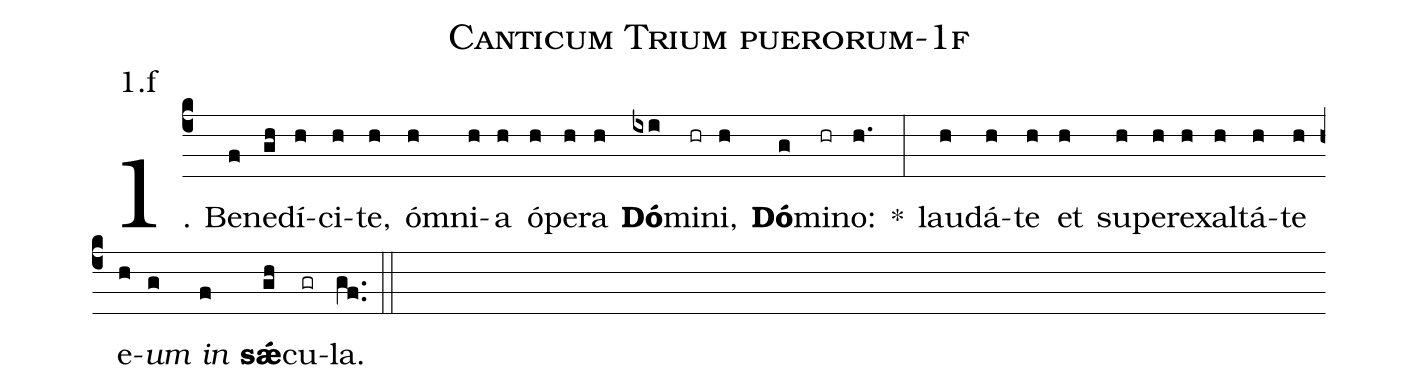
name: Canticum Trium puerorum-1f;
annotation: 1.f;
%%
(c4)1. Be(f)ne(gh)dí(h)ci(h)te,(h) óm(h)ni(h)a(h) ó(h)pe(h)ra(h) <b>Dó</b>(ixi)mi(hr)ni,(h) <b>Dó</b>(g)mi(hr)no:(h.) *(:) lau(h)dá(h)te(h) et(h) su(h)per(h)ex(h)al(h)tá(h)te(h) e(h)<i>um</i>(g) <i>in</i>(f) <b>sǽ</b>(gh)cu(gr)la.(gf..) (::)
